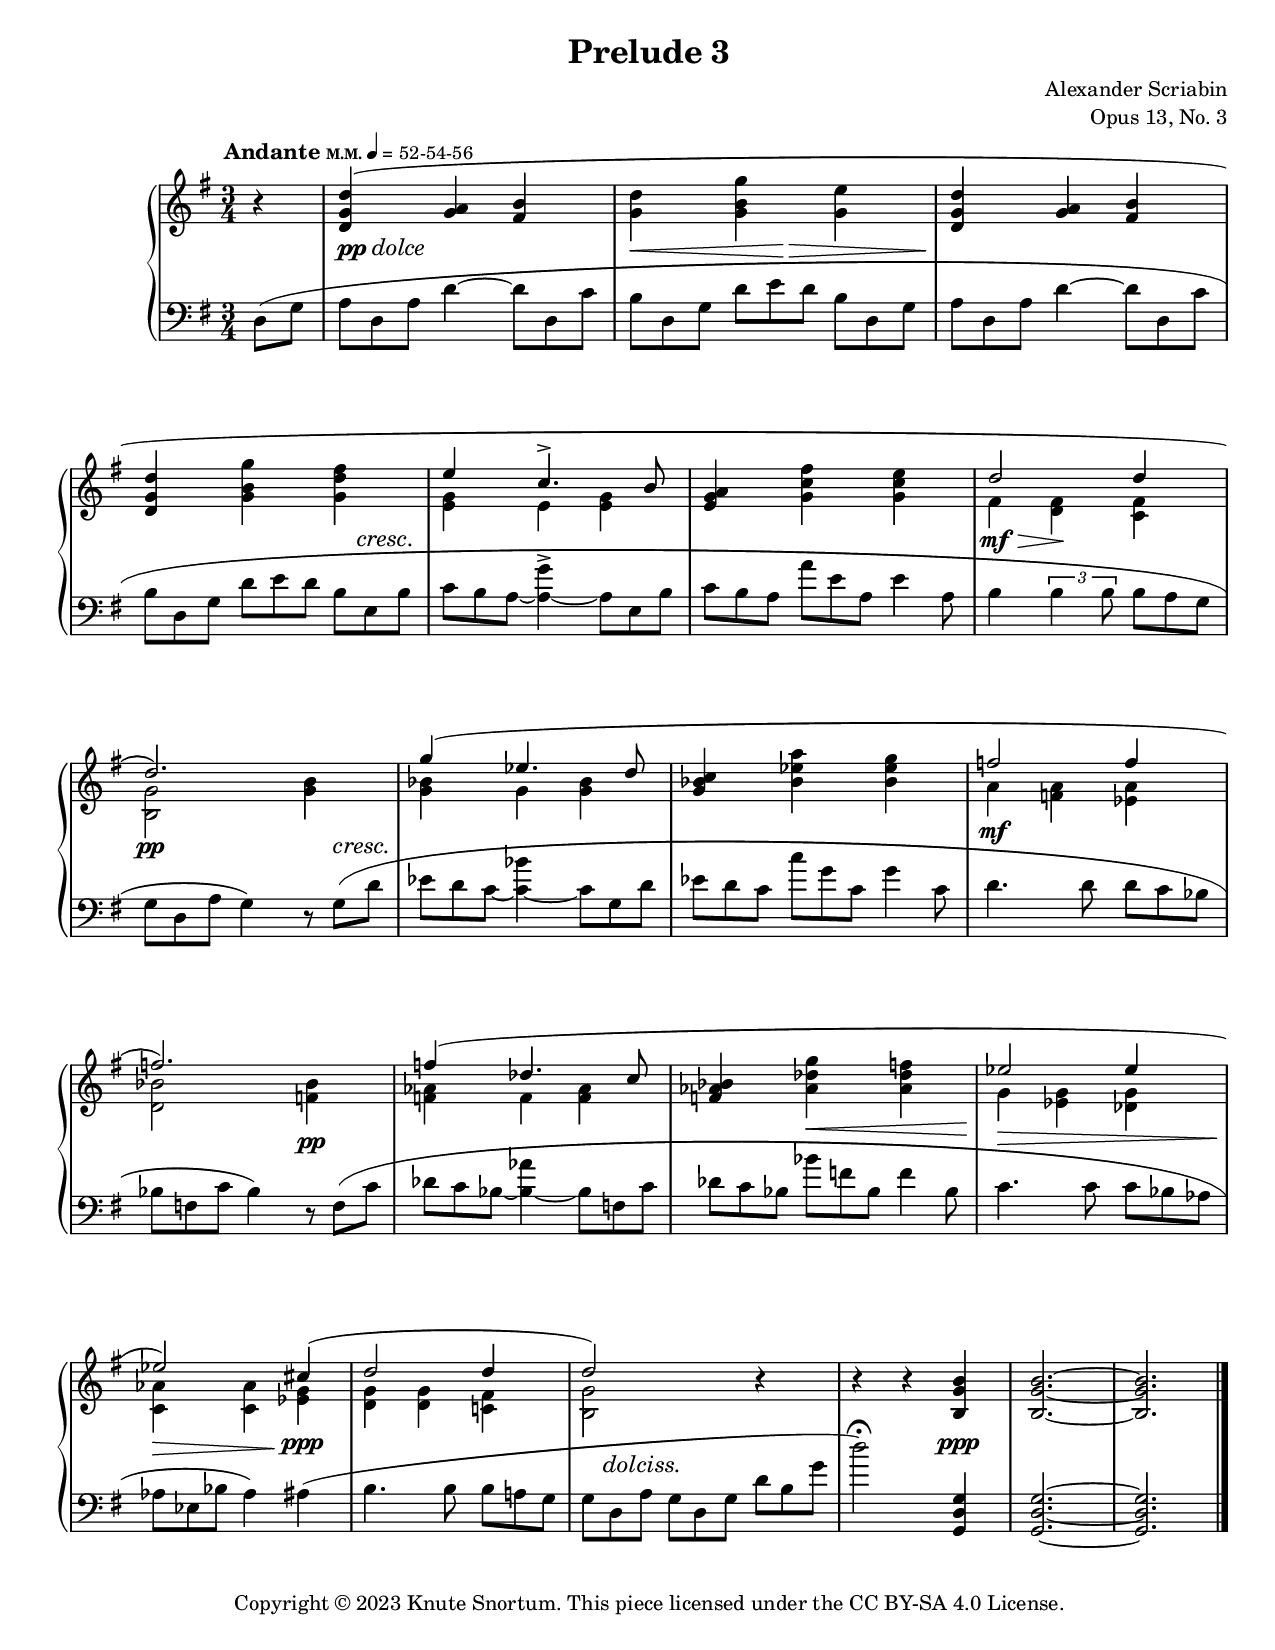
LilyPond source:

\version "2.24.0"

\include "includes/header-paper.ily"
%...+....1....+....2....+....3....+....4....+....5....+....6....+....7....+....

\version "2.24.0"
\language "english"

\include "global-variables.ily"

%%% Positions and shapes %%%

slurShapeA = \shape #'(
                        ((0 . 0) (0 . 0) (0 . -2) (0 . -0.75))
                        ((0 . 0) (0 . 0) (0 . 0) (0 . 0))
                        ) \etc
slurShapeB = \shape #'(
                        ((0 . 0) (0 . 0) (0 . -1) (0 . -1))
                        ((0 . 0) (0 . 0) (0 . 0) (0 . 0))
                        ) \etc

%%% Music %%%

global = {
  \time 3/4
  \key g \major
}

rightHandUpper = \relative {
  \partial 4*2/3 r4*2/3 |
  <d' g d'>4( <g a> <fs b> |
  <g d'>4 <g b g'> <g e'> |
  <d g d'>4 <g a> <fs b> |
  <d g d'>4 <g b g'> <g d' fs> |
  \voiceOne e'4 c4.-> b8 |
  \oneVoice <e, g a>4 <g c fs> <g c e> |
  \voiceOne d'2 d4 |
  d2.) |
  
  \barNumberCheck 9
  g4( ef4. d8 |
  \oneVoice <g, bf c>4 <bf ef a> <bf ef g> |
  \voiceOne f'2 f4 |
  f2.) |
  f4( df4. c8 |
  \oneVoice <f, af bf>4 <af df g> <af df f> |
  \voiceOne ef'2 ef4 |
  ef2) cs4( |
  
  \barNumberCheck 17
  d2 d4 |
  d2) \oneVoice r4 |
  r4 r <b, g' b> |
  q2.~ |
  q2. |
  \bar "|."
}

rightHandLower = \relative {
  \partial 4*2/3 s4*2/3
  s2. * 4 |
  \voiceTwo <e' g>4 e <e g> |
  s2. |
  fs4 <d fs> <c fs> |
  <b g'>2 <g' b>4 |
  
  \barNumberCheck 9
  <g bf>4 g <g bf> |
  s2. |
  a4 <f a> <ef a> |
  <d bf'>2 <f bf>4 |
  <f af>4 f <f af> |
  s2. |
  g4 <ef g> <df g> |
  <c af'>4 q <ef g> |
  
  \barNumberCheck 17
  <d g>4 q <c! fs> |
  <b g'>2 s4 |
  s2. * 2 |
}

rightHand = \relative {
  \global
  <<
    \new Voice \rightHandUpper
    \new Voice \rightHandLower
  >>
}

leftHand = \relative {
  \global
  \clef bass
  \partial 4*2/3 d8*2/3( g |
  \tupletOff
  \tuplet 3/2 { a8 d, a' } d4~ \tuplet 3/2 { d8 d, c' |
  b8 d, g  d' e d  b d, g |
  a d, a' } d4~ \tuplet 3/2 { d8 d, c' |
  b8 d, g  d' e d  b e, b' |
  c8 b a_~ } <a g'>4->_~ \tuplet 3/2 { a8 e b' |
  c8 b a  a' e a,  e'4 a,8 | }
  b4 \tupletOn \tupletUp \tuplet 3/2 { b4 b8 } \tupletOff \tuplet 3/2 { b a g |
  g8 d a' } g4) \tuplet 3/2 { r8 g-\slurShapeA ( d' |
  
  \barNumberCheck 9
  ef8 d c_~ } <c bf'>4_~ \tuplet 3/2 { c8 g d' |
  ef8 d c  c' g c, g'4 c,8 } |
  d4. d8 \tuplet 3/2 { d c bf |
  bf f c' } bf4) \tuplet 3/2 { r8 f-\slurShapeB ( c' | 
  df8 c bf_~ } <bf af'>4_~ \tuplet 3/2 { bf8 f c'
  df8 c bf  bf' f bf,  f'4 bf,8 } |
  c4. c8 \tuplet 3/2 { c8 bf af |
  af8 ef bf' } af4) as( |
  
  \barNumberCheck 17
  b4. b8 \tuplet 3/2 { b a! g |
  g8 d a'  g d g  d' b g' } |
  d'2)\fermata <g,,, d' g>4 |
  q2.~ |
  q2. |
}

dynamics = {
  \override DynamicTextSpanner.style = #'none
  \override TextScript.Y-offset = -0.5
  \partial 4*2/3 \tag layout { s4*2/3 } \tag midi { s4*2/3\pp }  |
  s2.^\ppDolce |
  s4.\< s\> <>\! |
  s2. |
  s2 s16 s8.\cresc |
  s2. * 2 |
  s4\mf\> s2\! |
  s2\pp \tuplet 3/2 { s8 s4\cresc } |
  
  \barNumberCheck 9
  s2. * 2 |
  s2.-\tweak Y-offset 1 \mf |
  s2 s4-\tweak Y-offset -1 \pp |
  s2. |
  s4 s2-\tweak Y-offset 1 \< |
  s2.\> |
  s2-\tweak Y-offset -2 \> s4-\tweak Y-offset -2 \ppp |
  
  \barNumberCheck 17
  s2. |
  s16 s8.-\tweak extra-offset #'(0 . -4) ^\dolciss s2 |
  s2 s4-\tweak Y-offset -2\ppp |
  s2. * 2 |
}

% MIDI only 
pedal = {
  \partial 4*2/3 s4*2/3\sd |
  s2 s4\su\sd |
  s2\su\sd s4\su\sd |
  s2\su\sd s4\su\sd |
  s2\su\sd s4\su\sd |
  s4\su\sd s\su\sd s\su\sd | 
  s4\su\sd s\su\sd s\su\sd | 
  s2\su\sd s4\su\sd |
  s4\su\sd s\su\sd s\su\sd | 
  
  \barNumberCheck 9
  s4\su\sd s\su\sd s\su\sd | 
  s4\su\sd s\su\sd s\su\sd | 
  s2\su\sd s4\su\sd |
  s4\su\sd s\su\sd s\su\sd | 
  s4\su\sd s\su\sd s\su\sd | 
  s4\su\sd s\su\sd s\su\sd | 
  s2\su\sd s4\su\sd |
  s4\su\sd s\su\sd s\su\sd | 
  
  \barNumberCheck 17
  s2\su\sd s4\su\sd |
  s2.\su\sd |
  s2. * 3 <>\su |
}

tempi = {
  \set Score.tempoHideNote = ##t
  \textMark \markup \tempo-markup Andante #2 #0 52-54-56
  \tempo 4 = 54
  \partial 4*2/3 s4*2/3 |
  s2. * 8 |
  
  \barNumberCheck 9
  s2. * 7 |
  s4 \tempo 4 = 46 s2 |
  
  \barNumberCheck 17
  \tempo 4 = 54
  s2. |
  \tempo 4 = 50
  s2 \tempo 4 = 46 s4 |
  s2. * 3 |
}

forceBreaks = {
  \partial 4*2/3 s4*2/3 |
  s2. * 3 \break
  s2. * 4 \break
  s2. * 4 \break
  s2. * 4 \break
}

preludeThreeNotes =
\score {
  \header {
    title = "Prelude 3"
    composer = "Alexander Scriabin"
    opus = "Opus 13, No. 3"
  }
  \keepWithTag layout  
  \new PianoStaff <<
    \new Staff = "upper" \rightHand
    \new Dynamics \dynamics
    \new Staff = "lower" \leftHand
    \new Dynamics \tempi
    \new Devnull \forceBreaks
  >>
  \layout {}
}

\include "articulate.ly"

preludeThreeMidi =
\book {
  \bookOutputName "prelude-op13-no3"
  \score {
    \keepWithTag midi
    \articulate <<
      \new Staff = "upper" << \rightHand \dynamics \pedal \tempi >>
      \new Staff = "lower" << \leftHand \dynamics \pedal \tempi >>
    >>
    \midi {}
  }
}


\preludeThreeNotes
\preludeThreeMidi